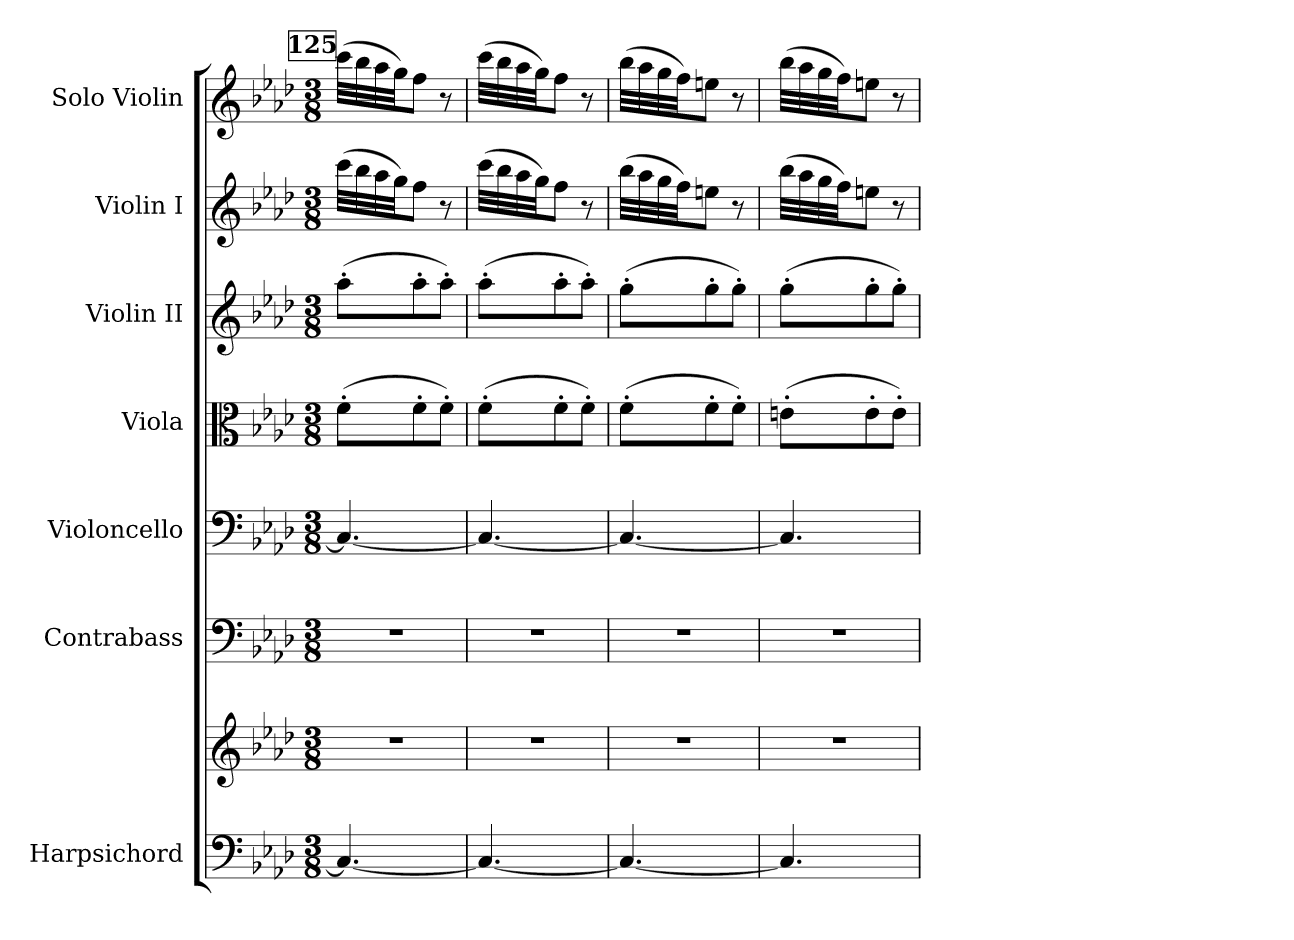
**kern	**kern	**kern	**kern	**kern	**kern	**kern	**kern
*part7	*part7	*part6	*part5	*part4	*part3	*part2	*part1
*staff8	*staff7	*staff6	*staff5	*staff4	*staff3	*staff2	*staff1
*I"Harpsichord	*	*I"Contrabass	*I"Violoncello	*I"Viola	*I"Violin II	*I"Violin I	*I"Solo Violin
*I'Hch.	*	*I'Cb.	*I'Vc.	*I'Vla.	*I'Vln. II	*I'Vln. I	*I'Vln.
*clefF4	*clefG2	*clefF4	*clefF4	*clefC3	*clefG2	*clefG2	*clefG2
*	*	*ITrd7c12	*	*	*	*	*
*k[b-e-a-d-]	*k[b-e-a-d-]	*k[b-e-a-d-]	*k[b-e-a-d-]	*k[b-e-a-d-]	*k[b-e-a-d-]	*k[b-e-a-d-]	*k[b-e-a-d-]
*M3/8	*M3/8	*M3/8	*M3/8	*M3/8	*M3/8	*M3/8	*M3/8
!!LO:REH:place=s1:a:B:fs=14:t=125
=125	=125	=125	=125	=125	=125	=125	=125
4.C/_	4.r	4.r	4.C/_	(>8f'\L	(>8aa-'\L	(>32ccc\LLL	(>32ccc\LLL
.	.	.	.	.	.	32bb-\	32bb-\
.	.	.	.	.	.	32aa-\	32aa-\
.	.	.	.	.	.	32gg\JJ)	32gg\JJ)
.	.	.	.	8f'\	8aa-'\	8ff\J	8ff\J
.	.	.	.	8f'\J)	8aa-'\J)	8r	8r
=126	=126	=126	=126	=126	=126	=126	=126
4.C/_	4.r	4.r	4.C/_	(>8f'\L	(>8aa-'\L	(>32ccc\LLL	(>32ccc\LLL
.	.	.	.	.	.	32bb-\	32bb-\
.	.	.	.	.	.	32aa-\	32aa-\
.	.	.	.	.	.	32gg\JJ)	32gg\JJ)
.	.	.	.	8f'\	8aa-'\	8ff\J	8ff\J
.	.	.	.	8f'\J)	8aa-'\J)	8r	8r
=127	=127	=127	=127	=127	=127	=127	=127
4.C/_	4.r	4.r	4.C/_	(>8f'\L	(>8gg'\L	(>32bb-\LLL	(>32bb-\LLL
.	.	.	.	.	.	32aa-\	32aa-\
.	.	.	.	.	.	32gg\	32gg\
.	.	.	.	.	.	32ff\JJ)	32ff\JJ)
.	.	.	.	8f'\	8gg'\	8een\J	8een\J
.	.	.	.	8f'\J)	8gg'\J)	8r	8r
=128	=128	=128	=128	=128	=128	=128	=128
4.C/]	4.r	4.r	4.C/]	(>8en'\L	(>8gg'\L	(>32bb-\LLL	(>32bb-\LLL
.	.	.	.	.	.	32aa-\	32aa-\
.	.	.	.	.	.	32gg\	32gg\
.	.	.	.	.	.	32ff\JJ)	32ff\JJ)
.	.	.	.	8e'\	8gg'\	8een\J	8een\J
.	.	.	.	8e'\J)	8gg'\J)	8r	8r
=	=	=	=	=	=	=	=
*-	*-	*-	*-	*-	*-	*-	*-
